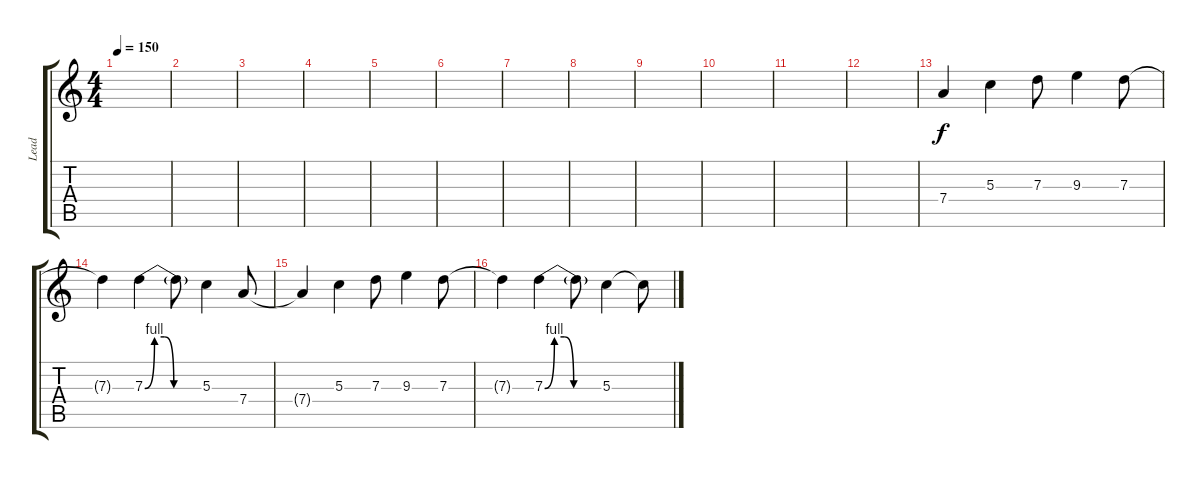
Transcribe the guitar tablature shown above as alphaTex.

\track ("Lead" "Lead") {instrument overdrivenguitar}
\staff {score tabs}
\tuning (E4 B3 G3 D3 A2 D2) {hide}
\ts (4 4)
\tempo 150
\clef g2
\ks c
|
|
|
|
|
|
|
|
|
|
|
|
7.4.4 5.3.4 7.3.8 9.3.4 7.3.8 |
7.3{t}.4 7.3{be (custom 0 0 10 4 20 4 30 0 60 0)}.4 7.3{t}.8 5.3.4 7.4.8 |
7.4{t}.4 5.3.4 7.3.8 9.3.4 7.3.8 |
7.3{t}.4 7.3{be (custom 0 0 10 4 20 4 30 0 60 0)}.4 7.3{t}.8 5.3.4 5.3{t}.8
